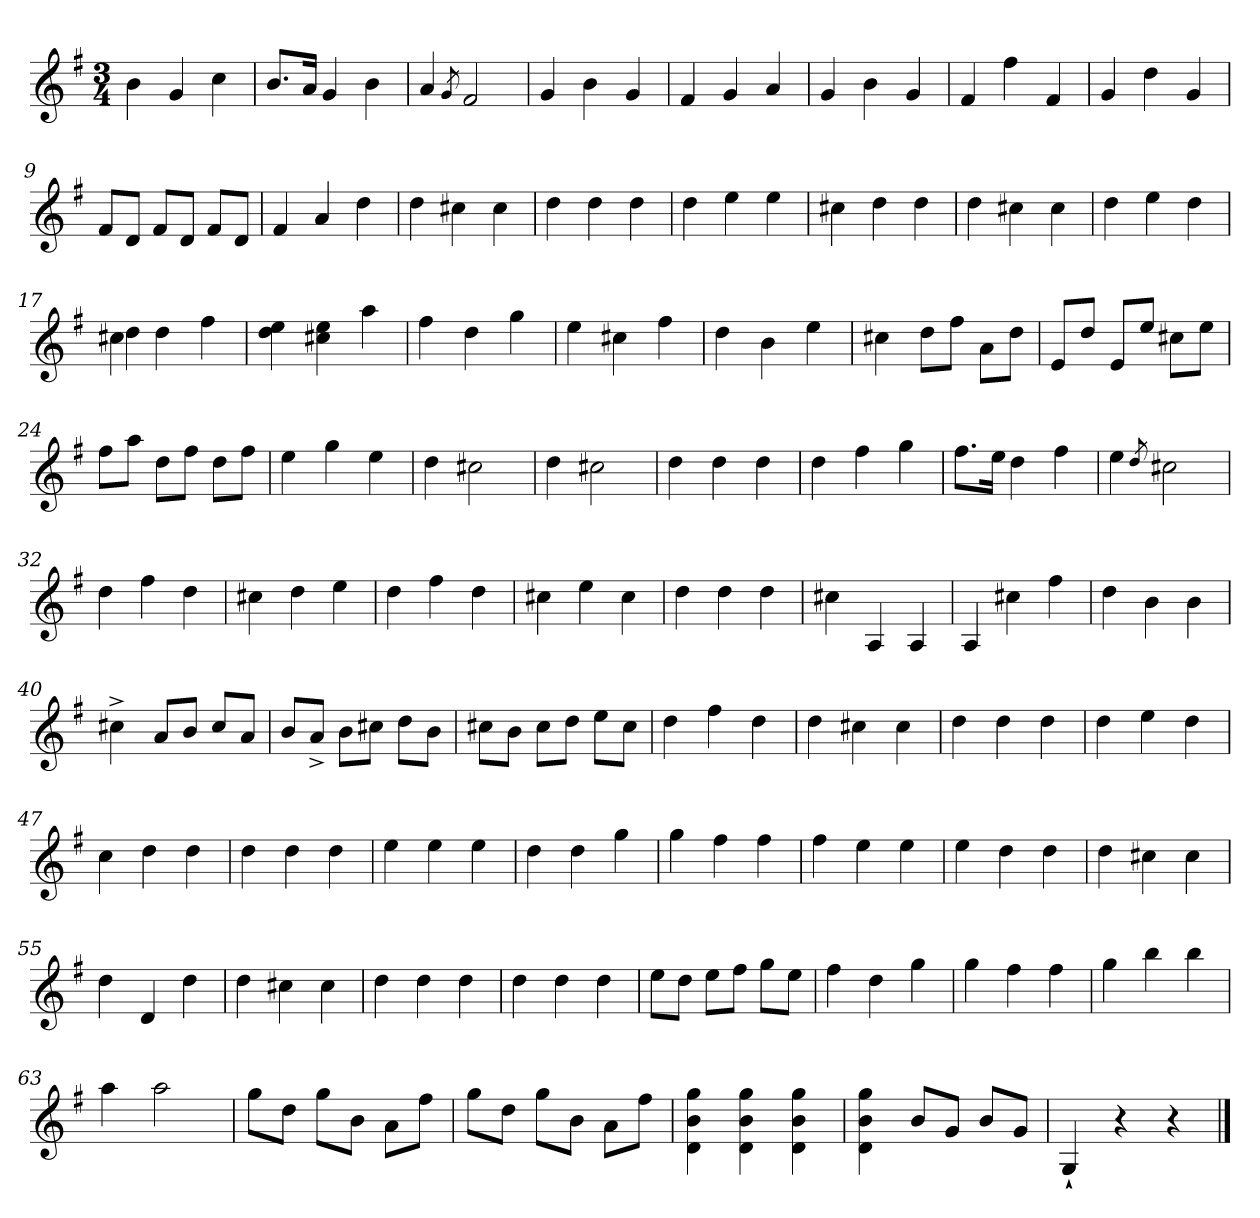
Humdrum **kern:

**kern
*part1
*staff1
*clefG2
*k[f#]
*G:
*M3/4
=1
4b\
4g/
4cc\
=2
8.b/L
16a/Jk
4g/
4b\
=3
4a/
8qg/
2f#/
=4
4g/
4b\
4g/
=5
4f#/
4g/
4a/
=6
4g/
4b\
4g/
=7
4f#/
4ff#\
4f#/
=8
4g/
4dd\
4g/
=9
8f#/L
8d/J
8f#/L
8d/J
8f#/L
8d/J
=10
4f#/
4a/
4dd\
=11
4dd\
4cc#X\
4cc#\
=12
4dd\
4dd\
4dd\
!!LO:LB:g=z
=13
4dd\
4ee\
4ee\
=14
4cc#X\
4dd\
4dd\
=15
4dd\
4cc#X\
4cc#\
=16
4dd\
4ee\
4dd\
=17
*^
4cc#X\	4dd\
4dd\	2ryy
4ff#\	.
*v	*v
=18
4dd\ 4ee\
4cc#X\ 4ee\
4aa\
=19
4ff#\
4dd\
4gg\
=20
4ee\
4cc#X\
4ff#\
=21
4dd\
4b\
4ee\
=22
4cc#X\
8dd\L
8ff#\J
8a\L
8dd\J
=23
8e/L
8dd/J
8e/L
8ee/J
8cc#X\L
8ee\J
!!LO:LB:g=z
=24
8ff#\L
8aa\J
8dd\L
8ff#\J
8dd\L
8ff#\J
=25
4ee\
4gg\
4ee\
=26
4dd\
2cc#X\
=27
4dd\
2cc#X\
=28
4dd\
4dd\
4dd\
=29
4dd\
4ff#\
4gg\
=30
8.ff#\L
16ee\Jk
4dd\
4ff#\
=31
4ee\
8qdd/
2cc#X\
=32
4dd\
4ff#\
4dd\
=33
4cc#X\
4dd\
4ee\
=34
4dd\
4ff#\
4dd\
=35
4cc#X\
4ee\
4cc#\
!!LO:LB:g=z
=36
4dd\
4dd\
4dd\
=37
4cc#X\
4A/
4A/
=38
4A/
4cc#X\
4ff#\
=39
4dd\
4b\
4b\
=40
4cc#X^>\
8a/L
8b/J
8cc#/L
8a/J
=41
8b/L
8a^</J
8b\L
8cc#X\J
8dd\L
8b\J
=42
8cc#X\L
8b\J
8cc#\L
8dd\J
8ee\L
8cc#\J
=43
4dd\
4ff#\
4dd\
=44
4dd\
4cc#X\
4cc#\
=45
4dd\
4dd\
4dd\
!!LO:LB:g=z
=46
4dd\
4ee\
4dd\
=47
4cc\
4dd\
4dd\
=48
4dd\
4dd\
4dd\
=49
4ee\
4ee\
4ee\
=50
4dd\
4dd\
4gg\
=51
4gg\
4ff#\
4ff#\
=52
4ff#\
4ee\
4ee\
=53
4ee\
4dd\
4dd\
=54
4dd\
4cc#X\
4cc#\
=55
4dd\
4d/
4dd\
=56
4dd\
4cc#X\
4cc#\
=57
4dd\
4dd\
4dd\
=58
4dd\
4dd\
4dd\
!!LO:LB:g=z
=59
8ee\L
8dd\J
8ee\L
8ff#\J
8gg\L
8ee\J
=60
4ff#\
4dd\
4gg\
=61
4gg\
4ff#\
4ff#\
=62
4gg\
4bb\
4bb\
=63
4aa\
2aa\
=64
8gg\L
8dd\J
8gg\L
8b\J
8a\L
8ff#\J
=65
8gg\L
8dd\J
8gg\L
8b\J
8a\L
8ff#\J
=66
4d\ 4b\ 4gg\
4d\ 4b\ 4gg\
4d\ 4b\ 4gg\
=67
4d\ 4b\ 4gg\
8b/L
8g/J
8b/L
8g/J
=68
4G`</
4r
4r
==
*-
